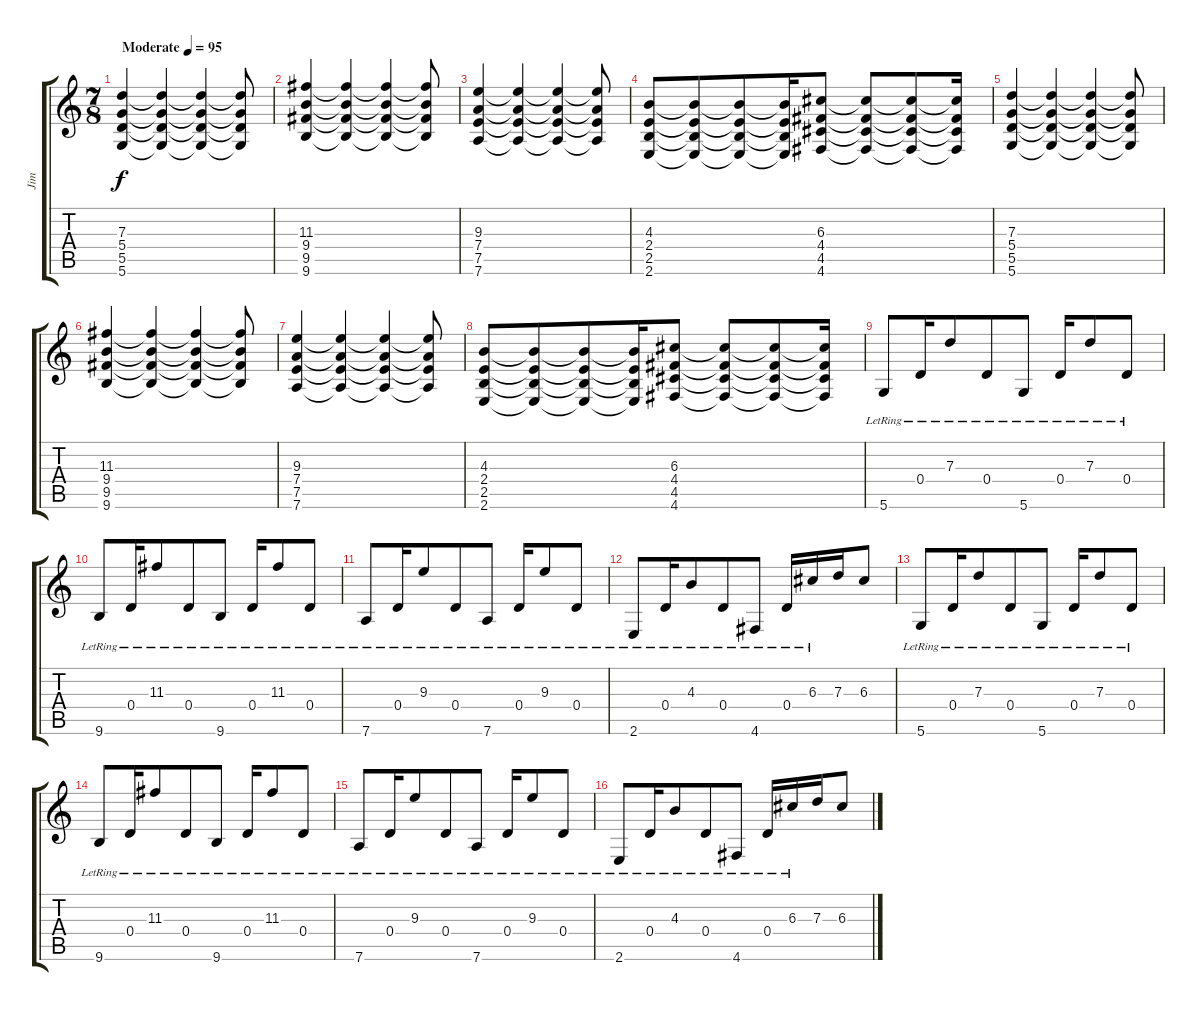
\track ("Jim" "Jim") {instrument electricguitarjazz}
\staff {score tabs}
\tuning (E4 B3 G3 D3 A2 D2) {hide}
\ts (7 8)
\tempo (95 "Moderate")
\clef g2
\ks c
(7.3 5.4 5.5 5.6).4{dy f instrument electricguitarjazz} (7.3{t} 5.4{t} 5.5{t} 5.6{t}).4 (7.3{t} 5.4{t} 5.5{t} 5.6{t}).4 (7.3{t} 5.4{t} 5.5{t} 5.6{t}).8 |
(11.3 9.4 9.5 9.6).4 (11.3{t} 9.4{t} 9.5{t} 9.6{t}).4 (11.3{t} 9.4{t} 9.5{t} 9.6{t}).4 (11.3{t} 9.4{t} 9.5{t} 9.6{t}).8 |
(9.3 7.4 7.5 7.6).4 (9.3{t} 7.4{t} 7.5{t} 7.6{t}).4 (9.3{t} 7.4{t} 7.5{t} 7.6{t}).4 (9.3{t} 7.4{t} 7.5{t} 7.6{t}).8 |
(4.3 2.4 2.5 2.6).8 (4.3{t} 2.4{t} 2.5{t} 2.6{t}).8 (4.3{t} 2.4{t} 2.5{t} 2.6{t}).8 (4.3{t} 2.4{t} 2.5{t} 2.6{t}).16 (6.3 4.4 4.5 4.6).8 (6.3{t} 4.4{t} 4.5{t} 4.6{t}).8 (6.3{t} 4.4{t} 4.5{t} 4.6{t}).8 (6.3{t} 4.4{t} 4.5{t} 4.6{t}).16 |
(7.3 5.4 5.5 5.6).4 (7.3{t} 5.4{t} 5.5{t} 5.6{t}).4 (7.3{t} 5.4{t} 5.5{t} 5.6{t}).4 (7.3{t} 5.4{t} 5.5{t} 5.6{t}).8 |
(11.3 9.4 9.5 9.6).4 (11.3{t} 9.4{t} 9.5{t} 9.6{t}).4 (11.3{t} 9.4{t} 9.5{t} 9.6{t}).4 (11.3{t} 9.4{t} 9.5{t} 9.6{t}).8 |
(9.3 7.4 7.5 7.6).4 (9.3{t} 7.4{t} 7.5{t} 7.6{t}).4 (9.3{t} 7.4{t} 7.5{t} 7.6{t}).4 (9.3{t} 7.4{t} 7.5{t} 7.6{t}).8 |
(4.3 2.4 2.5 2.6).8 (4.3{t} 2.4{t} 2.5{t} 2.6{t}).8 (4.3{t} 2.4{t} 2.5{t} 2.6{t}).8 (4.3{t} 2.4{t} 2.5{t} 2.6{t}).16 (6.3 4.4 4.5 4.6).8 (6.3{t} 4.4{t} 4.5{t} 4.6{t}).8 (6.3{t} 4.4{t} 4.5{t} 4.6{t}).8 (6.3{t} 4.4{t} 4.5{t} 4.6{t}).16 |
5.6{lr}.8 0.4{lr}.16 7.3{lr}.8 0.4{lr}.8 5.6{lr}.8 0.4{lr}.16 7.3{lr}.8 0.4{lr}.8 |
9.6{lr}.8 0.4{lr}.16 11.3{lr}.8 0.4{lr}.8 9.6{lr}.8 0.4{lr}.16 11.3{lr}.8 0.4{lr}.8 |
7.6{lr}.8 0.4{lr}.16 9.3{lr}.8 0.4{lr}.8 7.6{lr}.8 0.4{lr}.16 9.3{lr}.8 0.4{lr}.8 |
2.6{lr}.8 0.4{lr}.16 4.3{lr}.8 0.4{lr}.8 4.6{lr}.8 0.4{lr}.16 6.3{lr}.16 7.3.16 6.3.8 |
5.6{lr}.8 0.4{lr}.16 7.3{lr}.8 0.4{lr}.8 5.6{lr}.8 0.4{lr}.16 7.3{lr}.8 0.4{lr}.8 |
9.6{lr}.8 0.4{lr}.16 11.3{lr}.8 0.4{lr}.8 9.6{lr}.8 0.4{lr}.16 11.3{lr}.8 0.4{lr}.8 |
7.6{lr}.8 0.4{lr}.16 9.3{lr}.8 0.4{lr}.8 7.6{lr}.8 0.4{lr}.16 9.3{lr}.8 0.4{lr}.8 |
2.6{lr}.8 0.4{lr}.16 4.3{lr}.8 0.4{lr}.8 4.6{lr}.8 0.4{lr}.16 6.3{lr}.16 7.3.16 6.3.8
